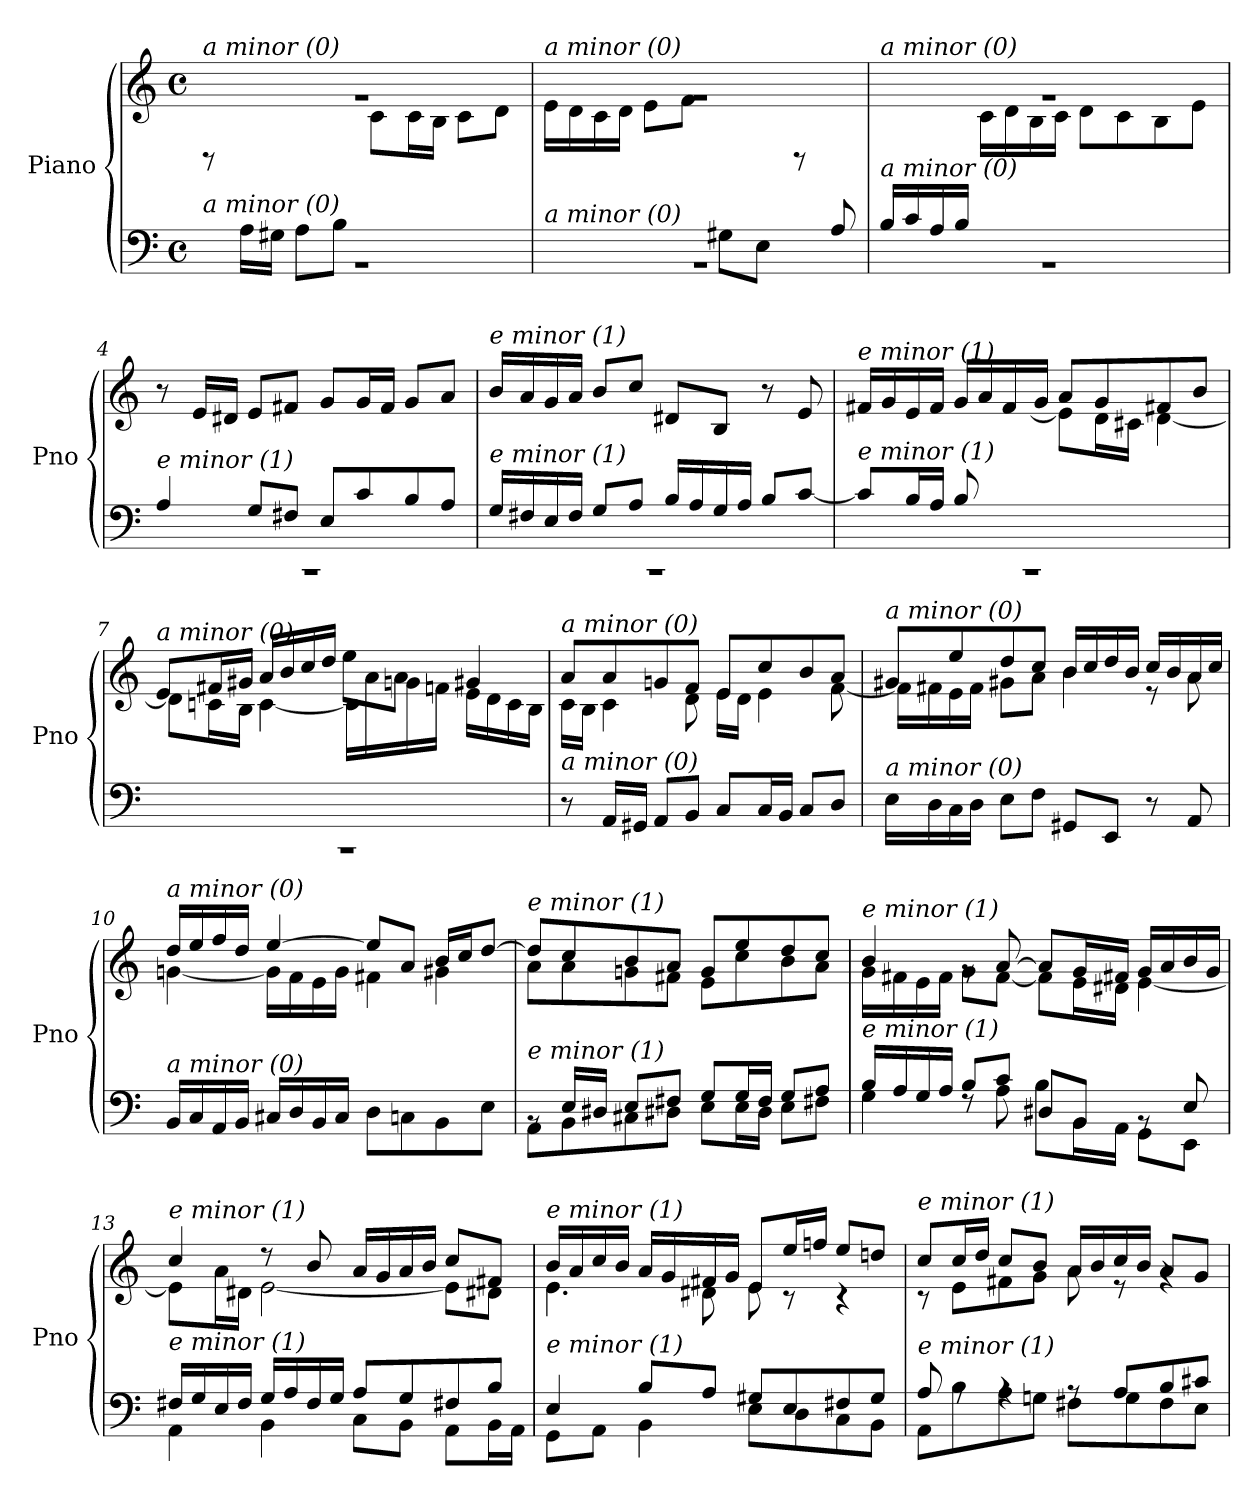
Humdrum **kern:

**kern	**kern
*part1	*part1
*staff2	*staff1
*I"Piano	*
*I'Pno	*
*clefF4	*clefG2
*k[]	*k[]
*M4/4	*M4/4
*met(c)	*met(c)
=1	=1
*^	*^
!	!	!LO:TX:i:t=a minor (0)	!
!LO:TX:i:t=a minor (0)	!	!	!
8ryy	1rBB	1rg	8rBB
16A\LL	.	.	4.ryy
16G#X\JJ	.	.	.
8A\L	.	.	.
8B\J	.	.	.
2ryy	.	.	8c\L
.	.	.	16c\L
.	.	.	16B\JJ
.	.	.	8c\L
.	.	.	8d\J
=2	=2	=2	=2
!	!	!LO:TX:i:t=a minor (0)	!
!LO:TX:i:t=a minor (0)	!	!	!
2ryy	1rBB	1rg	16e\LL
.	.	.	16d\
.	.	.	16c\
.	.	.	16d\JJ
.	.	.	8e\L
.	.	.	8f\J
8G#X\L	.	.	4ryy
8E\J	.	.	.
8ryy	.	.	8rBB
8A/	.	.	8ryy
=3	=3	=3	=3
!	!	!LO:TX:i:t=a minor (0)	!
!LO:TX:i:t=a minor (0)	!	!	!
16B/LL	1rBB	1rg	4ryy
16c/	.	.	.
16A/	.	.	.
16B/JJ	.	.	.
2.ryy	.	.	16c\LL
.	.	.	16d\
.	.	.	16B\
.	.	.	16c\JJ
.	.	.	8d\L
.	.	.	8c\
.	.	.	8B\
.	.	.	8e\J
!!LO:LB:g=z
=4	=4	=4	=4
!	!	!LO:TX:i:t=e minor (1)	!
!LO:TX:i:t=e minor (1)	!	!	!
*	*	*v	*v
1rCC	4A/	8r
.	.	16e/LL
.	.	16d#X/JJ
.	8G/L	8e/L
.	8F#X/J	8f#X/J
.	8E/L	8g/L
.	8c/	16g/L
.	.	16f#/JJ
.	8B/	8g/L
.	8A/J	8a/J
!!LO:LB:g=z
=5	=5	=5
!	!	!LO:TX:i:t=e minor (1)
!LO:TX:i:t=e minor (1)	!	!
1rCC	16G/LL	16b/LL
.	16F#X/	16a/
.	16E/	16g/
.	16F#/JJ	16a/JJ
.	8G/L	8b/L
.	8A/J	8cc/J
.	16B/LL	8d#X/L
.	16A/	.
.	16G/	8B/J
.	16A/JJ	.
.	8B/L	8r
.	[8c/J	8e/
=6	=6	=6
*	*	*^
!	!	!LO:TX:i:t=e minor (1)	!
!LO:TX:i:t=e minor (1)	!	!	!
1rCC	8c/L]	16f#X/LL	4.ryy
.	.	16g/	.
.	16B/L	16e/	.
.	16A/JJ	16f#/JJ	.
.	8B/L	16g/LL	.
.	.	16a/	.
.	2ryy	16f#/	[8e\J
.	.	16g/JJ	.
.	.	8a/L	8e\L]
.	.	8g/	16d\L
.	.	.	16c#X\JJ
.	.	8f#X/	[4d\
.	8ryy	8b/J	.
=7	=7	=7	=7
!	!	!LO:TX:i:t=a minor (0)	!
!LO:TX:i:t=e minor (1)	!	!	!
*v	*v	*	*
1rCC	8e/L	8d\L]
.	16f#X/L	16cn\L
.	16g#X/JJ	16B\JJ
.	16a/LL	[4c\
.	16b/	.
.	16cc/	.
.	16dd/JJ	.
.	8ee\L	16c\LL]
.	.	16a\
.	8a\J	16gn\
.	.	16fn\JJ
.	4g#X/	16e\LL
.	.	16d\
.	.	16c\
.	.	16B\JJ
!!LO:LB:g=z	!!
=8	=8	=8
!	!LO:TX:i:t=a minor (0)	!
!LO:TX:i:t=a minor (0)	!	!
8r	8a/L	16c\LL
.	.	16B\JJ
16AA/LL	8a/	4c\
16GG#X/JJ	.	.
8AA/L	8gn/	.
8BB/J	8f/J	8d\
8C/L	8e/L	16e\LL
.	.	16d\JJ
16C/L	8cc/	4e\
16BB/JJ	.	.
8C/L	8b/	.
8D/J	8a/J	[8f\
=9	=9	=9
!	!LO:TX:i:t=a minor (0)	!
!LO:TX:i:t=a minor (0)	!	!
16E\LL	8g#X/L	16f\LL]
16D\	.	16f#X\
16C\	8ee/	16e\
16D\JJ	.	16f#\JJ
8E\L	8dd/	8g#X\L
8F\J	8cc/J	8a\J
8GG#X/L	16b/LL	4b\
.	16cc/	.
8EE/J	16dd/	.
.	16b/JJ	.
8r	16cc/LL	8r
.	16b/	.
8AA/	16a/	8a\
.	16cc/JJ	.
=10	=10	=10
!	!LO:TX:i:t=a minor (0)	!
!LO:TX:i:t=a minor (0)	!	!
16BB/LL	16dd/LL	[4gn\
16C/	16ee/	.
16AA/	16ff/	.
16BB/JJ	16dd/JJ	.
16C#X/LL	[4ee/	16g\LL]
16D/	.	16f\
16BB/	.	16e\
16C#/JJ	.	16g\JJ
8D\L	8ee/L]	4f#X\
8Cn\	8a/J	.
8BB\	16b/LL	4g#X\
.	16cc/J	.
8E\J	[8dd/J	.
!!LO:LB:g=z	!!
=11	=11	=11
*^	*	*
!	!	!LO:TX:i:t=e minor (1)	!
!LO:TX:i:t=e minor (1)	!	!	!
8rBB	8AA\L	8dd/L]	8a\L
16E/LL	8BB\	8cc/	8a\
16D#X/JJ	.	.	.
8E/L	8C#X\	8b/	8gn\
8F#X/J	8D#X\J	8a/J	8f#X\J
8G/L	8E\L	8g/L	8e\L
16G/L	16E\L	8ee/	8cc\
16F#/JJ	16D#\JJ	.	.
8G/L	8E\L	8dd/	8b\
8A/J	8F#X\J	8cc/J	8a\J
=12	=12	=12	=12
!	!	!LO:TX:i:t=e minor (1)	!
!LO:TX:i:t=e minor (1)	!	!	!
16B/LL	4G\	4b/	16g\LL
16A/	.	.	16f#X\
16G/	.	.	16e\
16A/JJ	.	.	16f#\JJ
8B/L	8rF	8rg	8g\L
8c/J	8A\	[8a/	[8f#\J
8D#X/L	8B\L	8a/L]	8f#\L]
8BB/J	16BB\L	16g/L	16e\L
.	16AA\JJ	16f#X/JJ	16d#X\JJ
8rBB	8GG\L	16g/LL	[4e\
.	.	16a/	.
8E/	8EE\J	16b/	.
.	.	16g/JJ	.
=13	=13	=13	=13
!	!	!LO:TX:i:t=e minor (1)	!
!LO:TX:i:t=e minor (1)	!	!	!
16F#X/LL	4AA\	4cc/	8e\L]
16G/	.	.	.
16E/	.	.	16a\L
16F#/JJ	.	.	16d#X\JJ
16G/LL	4BB\	8r	[2e\
16A/	.	.	.
16F#/	.	8b/	.
16G/JJ	.	.	.
8A/L	8C\L	16a/LL	.
.	.	16g/	.
8G/	8BB\J	16a/	.
.	.	16b/JJ	.
8F#X/	8AA\L	8cc/L	8e\L]
8B/J	16BB\L	8f#X/J	8d#X\J
.	16AA\JJ	.	.
!!LO:PB:g=z	!!
=14	=14	=14	=14
!	!	!LO:TX:i:t=e minor (1)	!
!LO:TX:i:t=e minor (1)	!	!	!
4E/	8GG\L	16b/LL	4.e\
.	.	16a/	.
.	8AA\J	16cc/	.
.	.	16b/JJ	.
8B/L	4BB\	16a/LL	.
.	.	16g/	.
8A/J	.	16f#X/	8d#X\
.	.	16g/JJ	.
8G#X/L	8E\L	8e/L	8e\
8E/	8D\	16ee/L	8r
.	.	16ffn/JJ	.
8F#X/	8C\	8ee/L	4r
8G#/J	8BB\J	8ddn/J	.
=15	=15	=15	=15
!	!	!LO:TX:i:t=e minor (1)	!
!LO:TX:i:t=e minor (1)	!	!	!
8A/	8AA\L	8cc/L	8r
8rA	8B\	16cc/L	8e\L
.	.	16dd/JJ	.
4rA	8A\	8cc/L	8f#X\
.	8Gn\J	8b/J	8g\J
8rA	8F#X\L	16a/LL	8a\
.	.	16b/	.
8A/L	8G\	16cc/	8r
.	.	16b/JJ	.
8B/	8F#\	8a/L	4rg
8c#X/J	8E\J	8g/J	.
*v	*v	*	*
*	*v	*v
=	=
*-	*-
